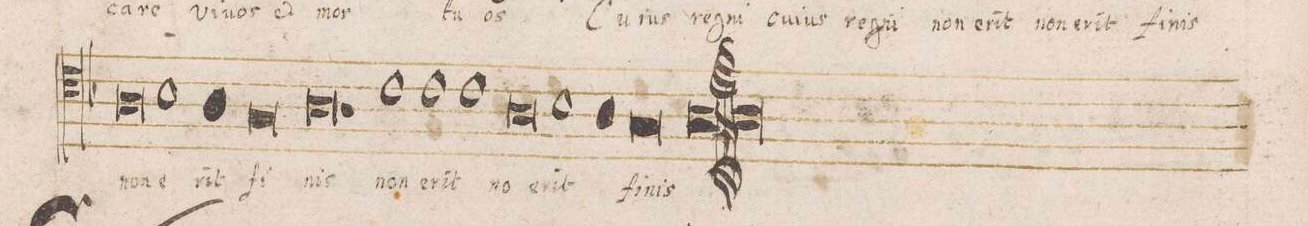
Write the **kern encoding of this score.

**kern	**text
*I"TENOR	*
*clefC4	*
*k[b-]	*
*met(C|)	*
*M3/1	*
0A	non
1B-	e-
=132-	=132-
*col	*
1A	-rit
0G	fi-
*Xcol	*
=133-	=133-
0.A	-nis
=134-	=134-
1c	non
1c	e-
1c	-rit
=135-	=135-
0A	no(n)
1B-	e-
=136-	=136-
*col	*
1A	-rit
0G	fi-
*Xcol	*
=137-	=137-
0.A;	-nis
=138||-	=138||-
*M2/1	*
*met(C|)	*
*-	*-
